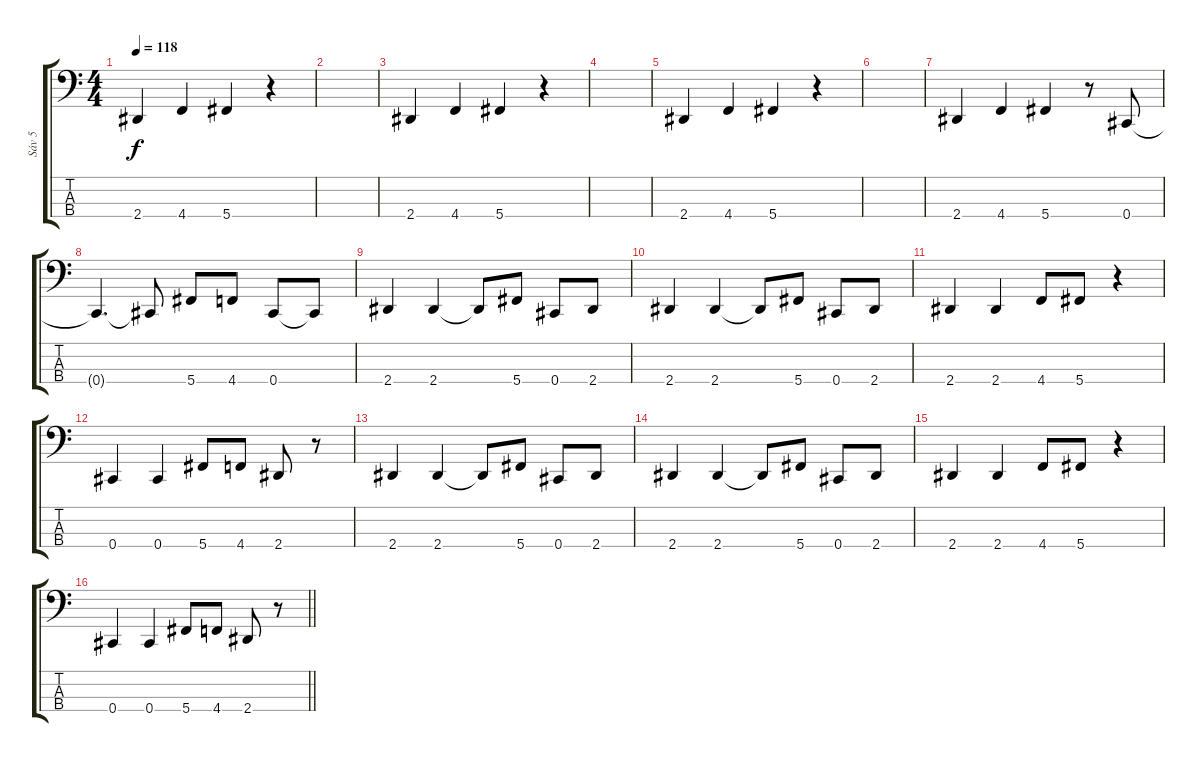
\track ("Sáv 5" "Sáv 5") {instrument electricbasspick}
\staff {score tabs}
\tuning (Gb2 Db2 Ab1 Db1) {hide}
\ts (4 4)
\tempo 118
\clef f4
\ks c
2.4.4{dy f} 4.4.4 5.4.4 r.4 |
|
2.4.4 4.4.4 5.4.4 r.4 |
|
2.4.4 4.4.4 5.4.4 r.4 |
|
2.4.4 4.4.4 5.4.4 r.8 0.4.8 |
0.4{t}.4{d} 0.4{t}.8 5.4.8 4.4.8 0.4.8 0.4{t}.8 |
2.4.4 2.4.4 2.4{t}.8 5.4.8 0.4.8 2.4.8 |
2.4.4 2.4.4 2.4{t}.8 5.4.8 0.4.8 2.4.8 |
2.4.4 2.4.4 4.4.8 5.4.8 r.4 |
0.4.4 0.4.4 5.4.8 4.4.8 2.4.8 r.8 |
2.4.4 2.4.4 2.4{t}.8 5.4.8 0.4.8 2.4.8 |
2.4.4 2.4.4 2.4{t}.8 5.4.8 0.4.8 2.4.8 |
2.4.4 2.4.4 4.4.8 5.4.8 r.4 |
\barLineRight lightlight
0.4.4 0.4.4 5.4.8 4.4.8 2.4.8 r.8
